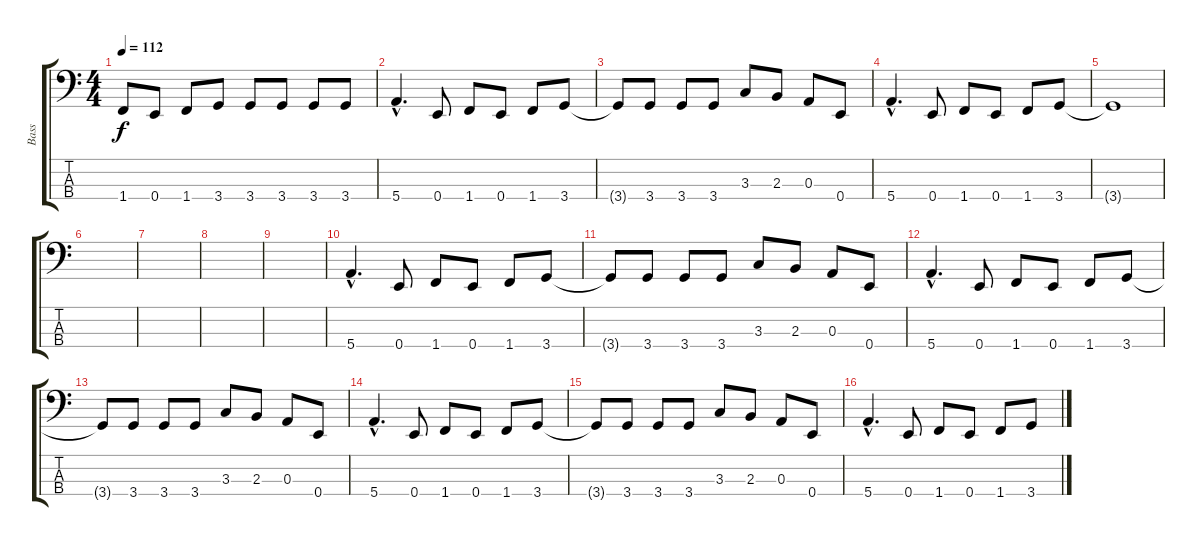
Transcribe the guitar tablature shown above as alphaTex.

\track ("Bass" "Bass") {instrument electricbasspick}
\staff {score tabs}
\tuning (G2 D2 A1 E1) {hide}
\ts (4 4)
\tempo 112
\clef f4
\ks c
1.4.8{dy f} 0.4.8 1.4.8 3.4.8 3.4.8 3.4.8 3.4.8 3.4.8 |
5.4{hac}.4{d} 0.4.8 1.4.8 0.4.8 1.4.8 3.4.8 |
3.4{t}.8 3.4.8 3.4.8 3.4.8 3.3.8 2.3.8 0.3.8 0.4.8 |
5.4{hac}.4{d} 0.4.8 1.4.8 0.4.8 1.4.8 3.4.8 |
3.4{t}.1 |
|
|
|
|
5.4{hac}.4{d} 0.4.8 1.4.8 0.4.8 1.4.8 3.4.8 |
3.4{t}.8 3.4.8 3.4.8 3.4.8 3.3.8 2.3.8 0.3.8 0.4.8 |
5.4{hac}.4{d} 0.4.8 1.4.8 0.4.8 1.4.8 3.4.8 |
3.4{t}.8 3.4.8 3.4.8 3.4.8 3.3.8 2.3.8 0.3.8 0.4.8 |
5.4{hac}.4{d} 0.4.8 1.4.8 0.4.8 1.4.8 3.4.8 |
3.4{t}.8 3.4.8 3.4.8 3.4.8 3.3.8 2.3.8 0.3.8 0.4.8 |
5.4{hac}.4{d} 0.4.8 1.4.8 0.4.8 1.4.8 3.4.8
